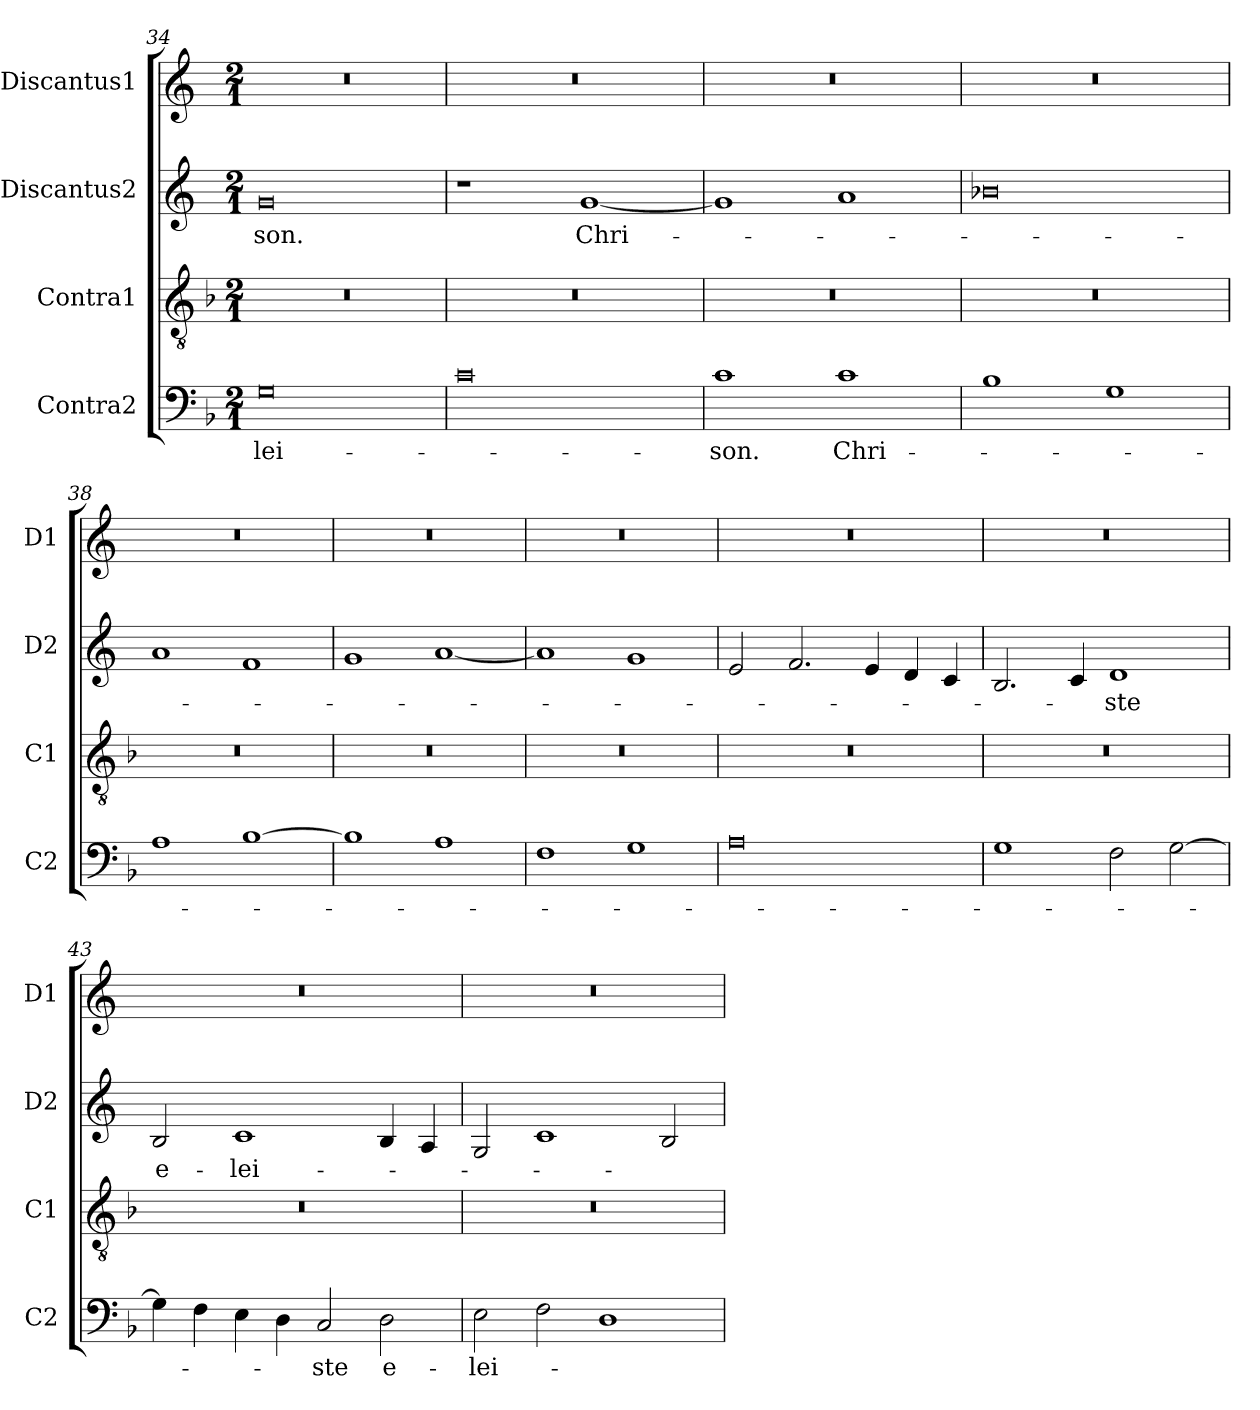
**kern	**text	**kern	**kern	**text	**kern
*part4	*part4	*part3	*part2	*part2	*part1
*staff4	*staff4	*staff3	*staff2	*staff2	*staff1
*I"Contra2	*	*I"Contra1	*I"Discantus2	*	*I"Discantus1
*I'C2	*	*I'C1	*I'D2	*	*I'D1
*clefF4	*	*clefGv2	*clefG2	*	*clefG2
*k[b-]	*	*k[b-]	*k[]	*	*k[]
*M2/1	*	*M2/1	*M2/1	*	*M2/1
=34	=34	=34	=34	=34	=34
0G	-lei-	0r	0g	-son.	0r
=35	=35	=35	=35	=35	=35
0c	.	0r	1r	.	0r
.	.	.	[1g	Chri-	.
=36	=36	=36	=36	=36	=36
1c	-son.	0r	1g]	.	0r
1c	Chri-	.	1a	.	.
=37	=37	=37	=37	=37	=37
1B-	.	0r	0b-X	.	0r
1G	.	.	.	.	.
=38	=38	=38	=38	=38	=38
1A	.	0r	1a	.	0r
[1B-	.	.	1f	.	.
=39	=39	=39	=39	=39	=39
1B-]	.	0r	1g	.	0r
1A	.	.	[1a	.	.
=40	=40	=40	=40	=40	=40
1F	.	0r	1a]	.	0r
1G	.	.	1g	.	.
=41	=41	=41	=41	=41	=41
0A	.	0r	2e/	.	0r
.	.	.	2.f/	.	.
.	.	.	4e/	.	.
.	.	.	4d/	.	.
.	.	.	4c/	.	.
=42	=42	=42	=42	=42	=42
1G	.	0r	2.B/	.	0r
.	.	.	4c/	.	.
2F\	.	.	1d	-ste	.
[2G\	.	.	.	.	.
=43	=43	=43	=43	=43	=43
4G\]	.	0r	2B/	e-	0r
4F\	.	.	.	.	.
4E\	.	.	1c	-lei-	.
4D\	.	.	.	.	.
2C/	-ste	.	.	.	.
2D\	e-	.	4B/	.	.
.	.	.	4A/	.	.
=44	=44	=44	=44	=44	=44
2E\	-lei-	0r	2G/	.	0r
2F\	.	.	1c	.	.
1D	.	.	.	.	.
.	.	.	2B/	.	.
=	=	=	=	=	=
*-	*-	*-	*-	*-	*-
